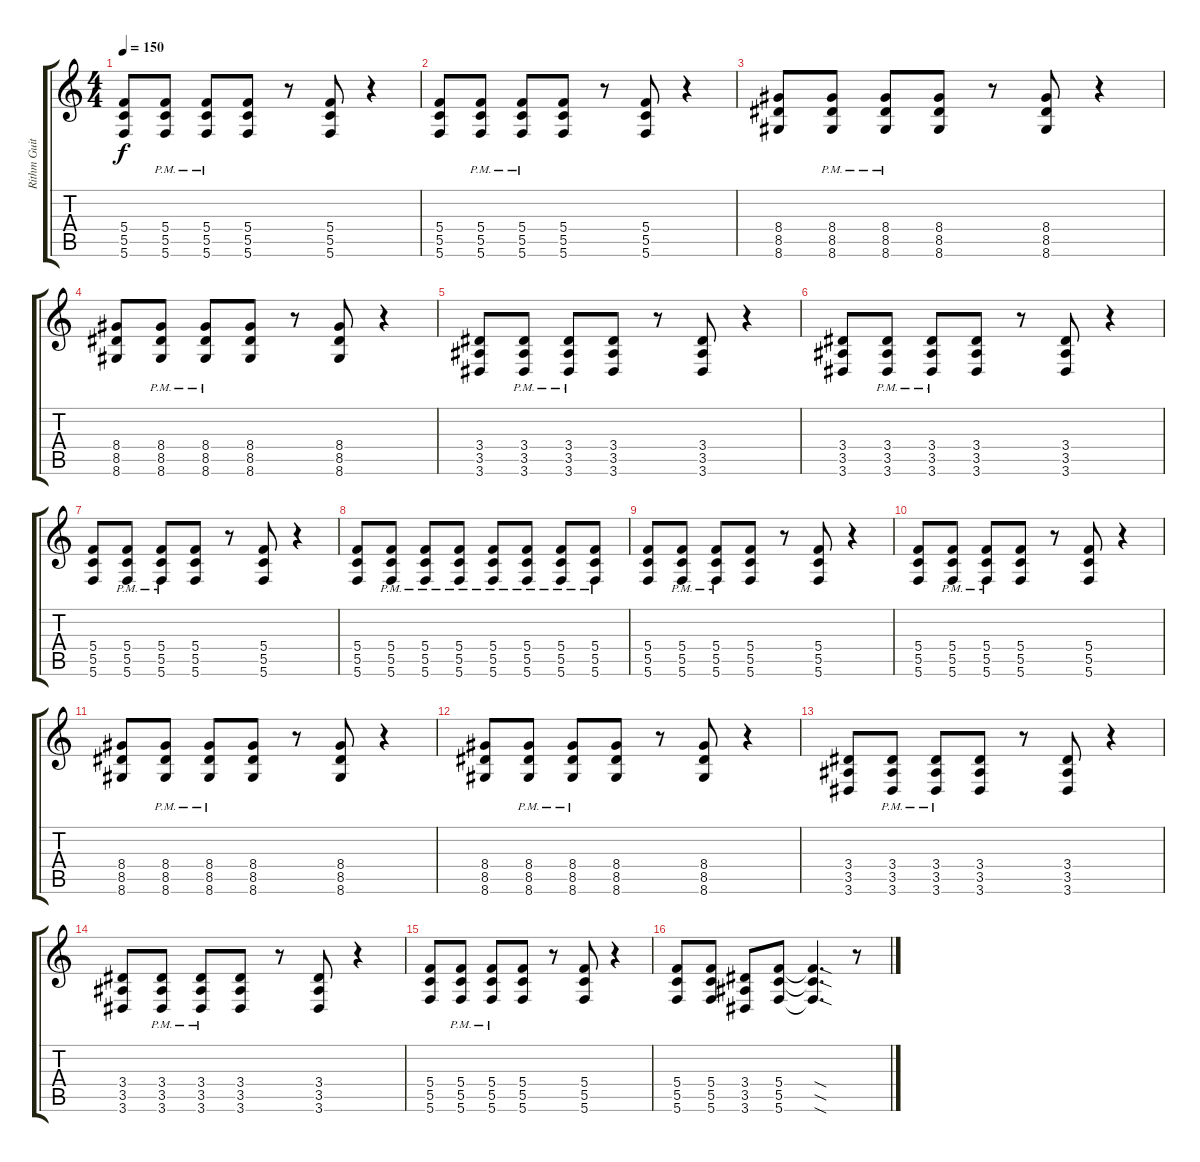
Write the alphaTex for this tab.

\track ("Rithm Guitar" "Rithm Guit") {instrument distortionguitar}
\staff {score tabs}
\tuning (D4 A3 F3 C3 G2 C2) {hide}
\ts (4 4)
\tempo 150
\clef g2
\ks c
(5.4 5.5 5.6).8{dy f} (5.4{pm} 5.5{pm} 5.6{pm}).8 (5.4{pm} 5.5{pm} 5.6{pm}).8 (5.4 5.5 5.6).8 r.8 (5.4 5.5 5.6).8 r.4 |
(5.4 5.5 5.6).8 (5.4{pm} 5.5{pm} 5.6{pm}).8 (5.4{pm} 5.5{pm} 5.6{pm}).8 (5.4 5.5 5.6).8 r.8 (5.4 5.5 5.6).8 r.4 |
(8.4 8.5 8.6).8 (8.4{pm} 8.5{pm} 8.6{pm}).8 (8.4{pm} 8.5{pm} 8.6{pm}).8 (8.4 8.5 8.6).8 r.8 (8.4 8.5 8.6).8 r.4 |
(8.4 8.5 8.6).8 (8.4{pm} 8.5{pm} 8.6{pm}).8 (8.4{pm} 8.5{pm} 8.6{pm}).8 (8.4 8.5 8.6).8 r.8 (8.4 8.5 8.6).8 r.4 |
(3.4 3.5 3.6).8 (3.4{pm} 3.5{pm} 3.6{pm}).8 (3.4{pm} 3.5{pm} 3.6{pm}).8 (3.4 3.5 3.6).8 r.8 (3.4 3.5 3.6).8 r.4 |
(3.4 3.5 3.6).8 (3.4{pm} 3.5{pm} 3.6{pm}).8 (3.4{pm} 3.5{pm} 3.6{pm}).8 (3.4 3.5 3.6).8 r.8 (3.4 3.5 3.6).8 r.4 |
(5.4 5.5 5.6).8 (5.4{pm} 5.5{pm} 5.6{pm}).8 (5.4{pm} 5.5{pm} 5.6{pm}).8 (5.4 5.5 5.6).8 r.8 (5.4 5.5 5.6).8 r.4 |
(5.4 5.5 5.6).8 (5.4{pm} 5.5{pm} 5.6{pm}).8 (5.4{pm} 5.5{pm} 5.6{pm}).8 (5.4{pm} 5.5{pm} 5.6{pm}).8 (5.4{pm} 5.5{pm} 5.6{pm}).8 (5.4{pm} 5.5{pm} 5.6{pm}).8 (5.4{pm} 5.5{pm} 5.6{pm}).8 (5.4{pm} 5.5{pm} 5.6{pm}).8 |
(5.4 5.5 5.6).8 (5.4{pm} 5.5{pm} 5.6{pm}).8 (5.4{pm} 5.5{pm} 5.6{pm}).8 (5.4 5.5 5.6).8 r.8 (5.4 5.5 5.6).8 r.4 |
(5.4 5.5 5.6).8 (5.4{pm} 5.5{pm} 5.6{pm}).8 (5.4{pm} 5.5{pm} 5.6{pm}).8 (5.4 5.5 5.6).8 r.8 (5.4 5.5 5.6).8 r.4 |
(8.4 8.5 8.6).8 (8.4{pm} 8.5{pm} 8.6{pm}).8 (8.4{pm} 8.5{pm} 8.6{pm}).8 (8.4 8.5 8.6).8 r.8 (8.4 8.5 8.6).8 r.4 |
(8.4 8.5 8.6).8 (8.4{pm} 8.5{pm} 8.6{pm}).8 (8.4{pm} 8.5{pm} 8.6{pm}).8 (8.4 8.5 8.6).8 r.8 (8.4 8.5 8.6).8 r.4 |
(3.4 3.5 3.6).8 (3.4{pm} 3.5{pm} 3.6{pm}).8 (3.4{pm} 3.5{pm} 3.6{pm}).8 (3.4 3.5 3.6).8 r.8 (3.4 3.5 3.6).8 r.4 |
(3.4 3.5 3.6).8 (3.4{pm} 3.5{pm} 3.6{pm}).8 (3.4{pm} 3.5{pm} 3.6{pm}).8 (3.4 3.5 3.6).8 r.8 (3.4 3.5 3.6).8 r.4 |
(5.4 5.5 5.6).8 (5.4{pm} 5.5{pm} 5.6{pm}).8 (5.4{pm} 5.5{pm} 5.6{pm}).8 (5.4 5.5 5.6).8 r.8 (5.4 5.5 5.6).8 r.4 |
(5.4 5.5 5.6).8 (5.4 5.5 5.6).8 (3.4 3.5 3.6).8 (5.4 5.5 5.6).8 (5.4{sod t} 5.5{sod t} 5.6{sod t}).4{d} r.8
